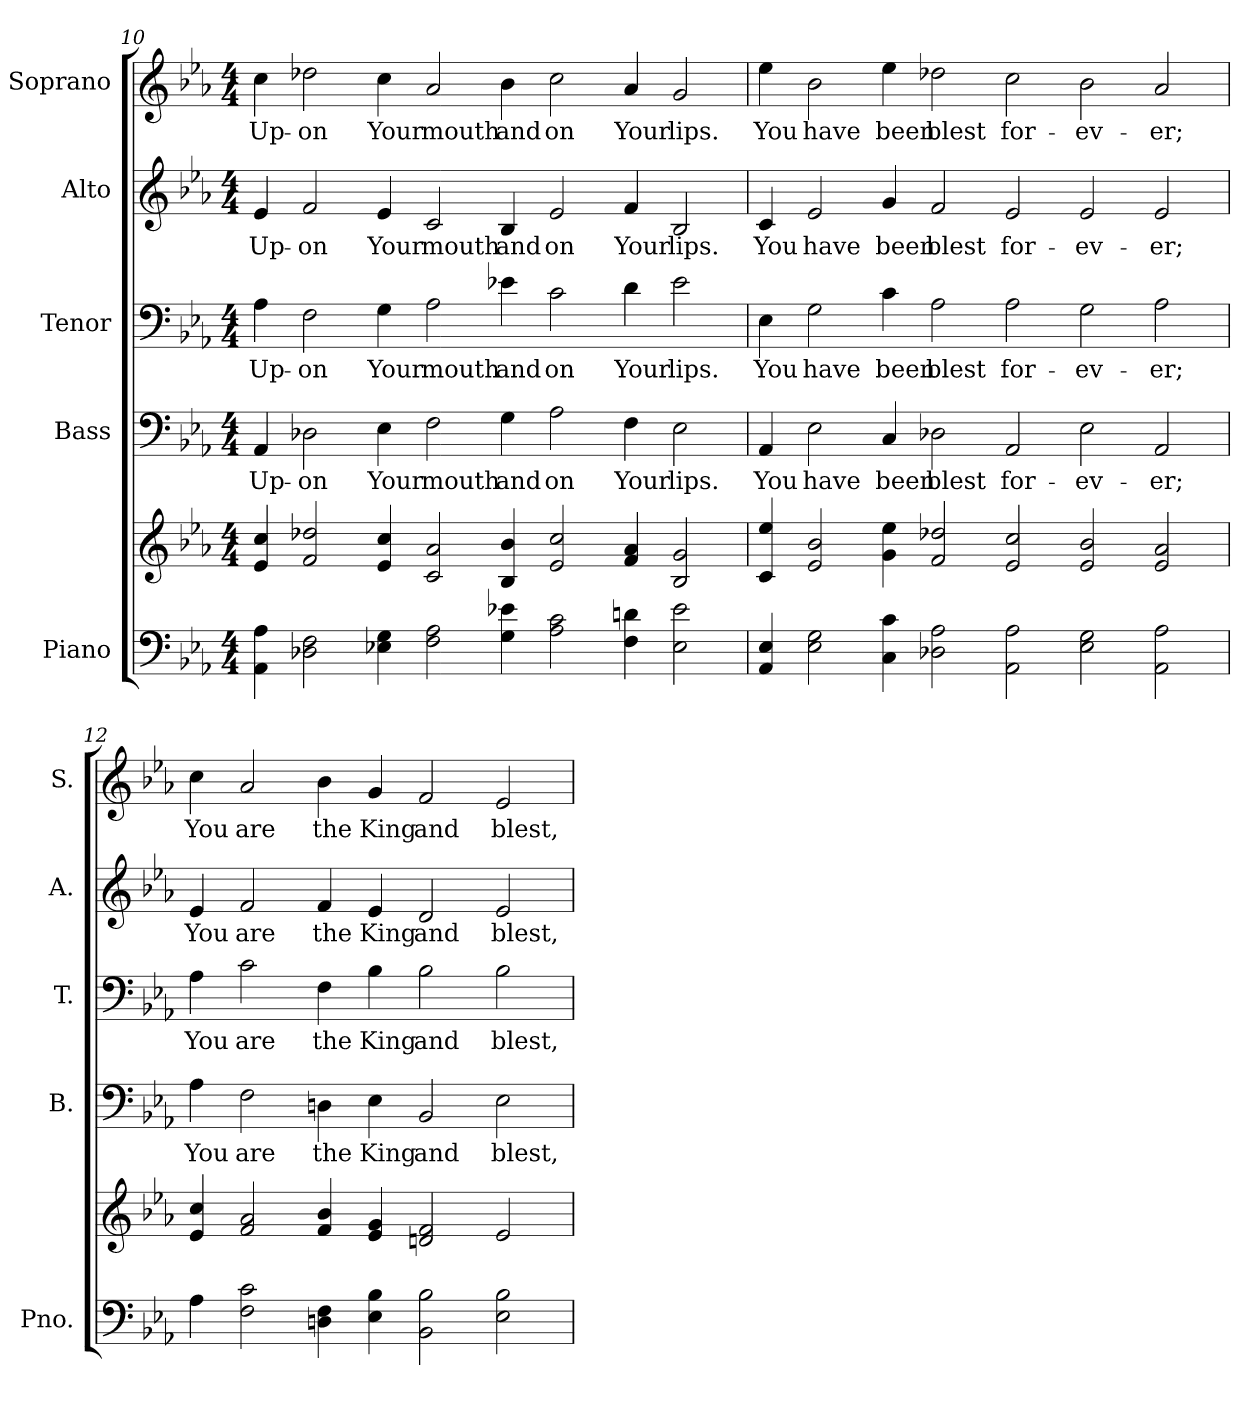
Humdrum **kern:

**kern	**kern	**kern	**text	**kern	**text	**kern	**text	**kern	**text
*part5	*part5	*part4	*part4	*part3	*part3	*part2	*part2	*part1	*part1
*staff6	*staff5	*staff4	*staff4	*staff3	*staff3	*staff2	*staff2	*staff1	*staff1
*I"Piano	*	*I"Bass	*	*I"Tenor	*	*I"Alto	*	*I"Soprano	*
*I'Pno.	*	*I'B.	*	*I'T.	*	*I'A.	*	*I'S.	*
!!LO:PB:g=z
*clefF4	*clefG2	*clefF4	*	*clefF4	*	*clefG2	*	*clefG2	*
*k[b-e-a-]	*k[b-e-a-]	*k[b-e-a-]	*	*k[b-e-a-]	*	*k[b-e-a-]	*	*k[b-e-a-]	*
*E-:	*E-:	*E-:	*	*E-:	*	*E-:	*	*E-:	*
*M4/4	*M4/4	*M4/4	*	*M4/4	*	*M4/4	*	*M4/4	*
=10	=10	=10	=10	=10	=10	=10	=10	=10	=10
!	!	!	!LO:LY:b:color=#000000	!	!	!	!	!	!
!	!	!	!	!	!LO:LY:b:color=#000000	!	!	!	!
!	!	!	!	!	!	!	!LO:LY:b:color=#000000	!	!
!	!	!	!	!	!	!	!	!	!LO:LY:b:color=#000000
4AA-i\ 4A-i	4e-i/ 4cci	4AA-i/	Up-	4A-i\	Up-	4e-i/	Up-	4cci\	Up-
!	!	!	!LO:LY:b:color=#000000	!	!	!	!	!	!
!	!	!	!	!	!LO:LY:b:color=#000000	!	!	!	!
!	!	!	!	!	!	!	!LO:LY:b:color=#000000	!	!
!	!	!	!	!	!	!	!	!	!LO:LY:b:color=#000000
2D-Xi\ 2Fi	2fi/ 2dd-Xi	2D-Xi\	-on	2Fi\	-on	2fi/	-on	2dd-Xi\	-on
!	!	!	!LO:LY:b:color=#000000	!	!	!	!	!	!
!	!	!	!	!	!LO:LY:b:color=#000000	!	!	!	!
!	!	!	!	!	!	!	!LO:LY:b:color=#000000	!	!
!	!	!	!	!	!	!	!	!	!LO:LY:b:color=#000000
4E-Xi\ 4Gi	4e-i/ 4cci	4E-i\	Your	4Gi\	Your	4e-i/	Your	4cci\	Your
!	!	!	!LO:LY:b:color=#000000	!	!	!	!	!	!
!	!	!	!	!	!LO:LY:b:color=#000000	!	!	!	!
!	!	!	!	!	!	!	!LO:LY:b:color=#000000	!	!
!	!	!	!	!	!	!	!	!	!LO:LY:b:color=#000000
2Fi\ 2A-i	2ci/ 2a-i	2Fi\	mouth	2A-i\	mouth	2ci/	mouth	2a-i/	mouth
!	!	!	!LO:LY:b:color=#000000	!	!	!	!	!	!
!	!	!	!	!	!LO:LY:b:color=#000000	!	!	!	!
!	!	!	!	!	!	!	!LO:LY:b:color=#000000	!	!
!	!	!	!	!	!	!	!	!	!LO:LY:b:color=#000000
4Gi\ 4e-Xi	4B-i/ 4b-i	4Gi\	and	4e-Xi\	and	4B-i/	and	4b-i\	and
!	!	!	!LO:LY:b:color=#000000	!	!	!	!	!	!
!	!	!	!	!	!LO:LY:b:color=#000000	!	!	!	!
!	!	!	!	!	!	!	!LO:LY:b:color=#000000	!	!
!	!	!	!	!	!	!	!	!	!LO:LY:b:color=#000000
2A-i\ 2ci	2e-i/ 2cci	2A-i\	on	2ci\	on	2e-i/	on	2cci\	on
!	!	!	!LO:LY:b:color=#000000	!	!	!	!	!	!
!	!	!	!	!	!LO:LY:b:color=#000000	!	!	!	!
!	!	!	!	!	!	!	!LO:LY:b:color=#000000	!	!
!	!	!	!	!	!	!	!	!	!LO:LY:b:color=#000000
4Fi\ 4dni	4fi/ 4a-i	4Fi\	Your	4di\	Your	4fi/	Your	4a-i/	Your
!	!	!	!LO:LY:b:color=#000000	!	!	!	!	!	!
!	!	!	!	!	!LO:LY:b:color=#000000	!	!	!	!
!	!	!	!	!	!	!	!LO:LY:b:color=#000000	!	!
!	!	!	!	!	!	!	!	!	!LO:LY:b:color=#000000
2E-i\ 2e-i	2B-i/ 2gi	2E-i\	lips.	2e-i\	lips.	2B-i/	lips.	2gi/	lips.
!!LO:PB:g=z
=11	=11	=11	=11	=11	=11	=11	=11	=11	=11
!	!	!	!LO:LY:b:color=#000000	!	!	!	!	!	!
!	!	!	!	!	!LO:LY:b:color=#000000	!	!	!	!
!	!	!	!	!	!	!	!LO:LY:b:color=#000000	!	!
!	!	!	!	!	!	!	!	!	!LO:LY:b:color=#000000
4AA-i/ 4E-i	4ci/ 4ee-i	4AA-i/	You	4E-i\	You	4ci/	You	4ee-i\	You
!	!	!	!LO:LY:b:color=#000000	!	!	!	!	!	!
!	!	!	!	!	!LO:LY:b:color=#000000	!	!	!	!
!	!	!	!	!	!	!	!LO:LY:b:color=#000000	!	!
!	!	!	!	!	!	!	!	!	!LO:LY:b:color=#000000
2E-i\ 2Gi	2e-i/ 2b-i	2E-i\	have	2Gi\	have	2e-i/	have	2b-i\	have
!	!	!	!LO:LY:b:color=#000000	!	!	!	!	!	!
!	!	!	!	!	!LO:LY:b:color=#000000	!	!	!	!
!	!	!	!	!	!	!	!LO:LY:b:color=#000000	!	!
!	!	!	!	!	!	!	!	!	!LO:LY:b:color=#000000
4Ci\ 4ci	4gi\ 4ee-i	4Ci/	been	4ci\	been	4gi/	been	4ee-i\	been
!	!	!	!LO:LY:b:color=#000000	!	!	!	!	!	!
!	!	!	!	!	!LO:LY:b:color=#000000	!	!	!	!
!	!	!	!	!	!	!	!LO:LY:b:color=#000000	!	!
!	!	!	!	!	!	!	!	!	!LO:LY:b:color=#000000
2D-Xi\ 2A-i	2fi/ 2dd-Xi	2D-Xi\	blest	2A-i\	blest	2fi/	blest	2dd-Xi\	blest
!	!	!	!LO:LY:b:color=#000000	!	!	!	!	!	!
!	!	!	!	!	!LO:LY:b:color=#000000	!	!	!	!
!	!	!	!	!	!	!	!LO:LY:b:color=#000000	!	!
!	!	!	!	!	!	!	!	!	!LO:LY:b:color=#000000
2AA-i\ 2A-i	2e-i/ 2cci	2AA-i/	for-	2A-i\	for-	2e-i/	for-	2cci\	for-
!	!	!	!LO:LY:b:color=#000000	!	!	!	!	!	!
!	!	!	!	!	!LO:LY:b:color=#000000	!	!	!	!
!	!	!	!	!	!	!	!LO:LY:b:color=#000000	!	!
!	!	!	!	!	!	!	!	!	!LO:LY:b:color=#000000
2E-i\ 2Gi	2e-i/ 2b-i	2E-i\	-ev-	2Gi\	-ev-	2e-i/	-ev-	2b-i\	-ev-
!	!	!	!LO:LY:b:color=#000000	!	!	!	!	!	!
!	!	!	!	!	!LO:LY:b:color=#000000	!	!	!	!
!	!	!	!	!	!	!	!LO:LY:b:color=#000000	!	!
!	!	!	!	!	!	!	!	!	!LO:LY:b:color=#000000
2AA-i\ 2A-i	2e-i/ 2a-i	2AA-i/	-er;	2A-i\	-er;	2e-i/	-er;	2a-i/	-er;
!!LO:PB:g=z
=12	=12	=12	=12	=12	=12	=12	=12	=12	=12
!	!	!	!LO:LY:b:color=#000000	!	!	!	!	!	!
!	!	!	!	!	!LO:LY:b:color=#000000	!	!	!	!
!	!	!	!	!	!	!	!LO:LY:b:color=#000000	!	!
!	!	!	!	!	!	!	!	!	!LO:LY:b:color=#000000
4A-i\	4e-i/ 4cci	4A-i\	You	4A-i\	You	4e-i/	You	4cci\	You
!	!	!	!LO:LY:b:color=#000000	!	!	!	!	!	!
!	!	!	!	!	!LO:LY:b:color=#000000	!	!	!	!
!	!	!	!	!	!	!	!LO:LY:b:color=#000000	!	!
!	!	!	!	!	!	!	!	!	!LO:LY:b:color=#000000
2Fi\ 2ci	2fi/ 2a-i	2Fi\	are	2ci\	are	2fi/	are	2a-i/	are
!	!	!	!LO:LY:b:color=#000000	!	!	!	!	!	!
!	!	!	!	!	!LO:LY:b:color=#000000	!	!	!	!
!	!	!	!	!	!	!	!LO:LY:b:color=#000000	!	!
!	!	!	!	!	!	!	!	!	!LO:LY:b:color=#000000
4Dni\ 4Fi	4fi/ 4b-i	4Dni\	the	4Fi\	the	4fi/	the	4b-i\	the
!	!	!	!LO:LY:b:color=#000000	!	!	!	!	!	!
!	!	!	!	!	!LO:LY:b:color=#000000	!	!	!	!
!	!	!	!	!	!	!	!LO:LY:b:color=#000000	!	!
!	!	!	!	!	!	!	!	!	!LO:LY:b:color=#000000
4E-i\ 4B-i	4e-i/ 4gi	4E-i\	King	4B-i\	King	4e-i/	King	4gi/	King
!	!	!	!LO:LY:b:color=#000000	!	!	!	!	!	!
!	!	!	!	!	!LO:LY:b:color=#000000	!	!	!	!
!	!	!	!	!	!	!	!LO:LY:b:color=#000000	!	!
!	!	!	!	!	!	!	!	!	!LO:LY:b:color=#000000
2BB-i\ 2B-i	2dni/ 2fi	2BB-i/	and	2B-i\	and	2di/	and	2fi/	and
!	!	!	!LO:LY:b:color=#000000	!	!	!	!	!	!
!	!	!	!	!	!LO:LY:b:color=#000000	!	!	!	!
!	!	!	!	!	!	!	!LO:LY:b:color=#000000	!	!
!	!	!	!	!	!	!	!	!	!LO:LY:b:color=#000000
2E-i\ 2B-i	2e-i/	2E-i\	blest,	2B-i\	blest,	2e-i/	blest,	2e-i/	blest,
=	=	=	=	=	=	=	=	=	=
*-	*-	*-	*-	*-	*-	*-	*-	*-	*-
